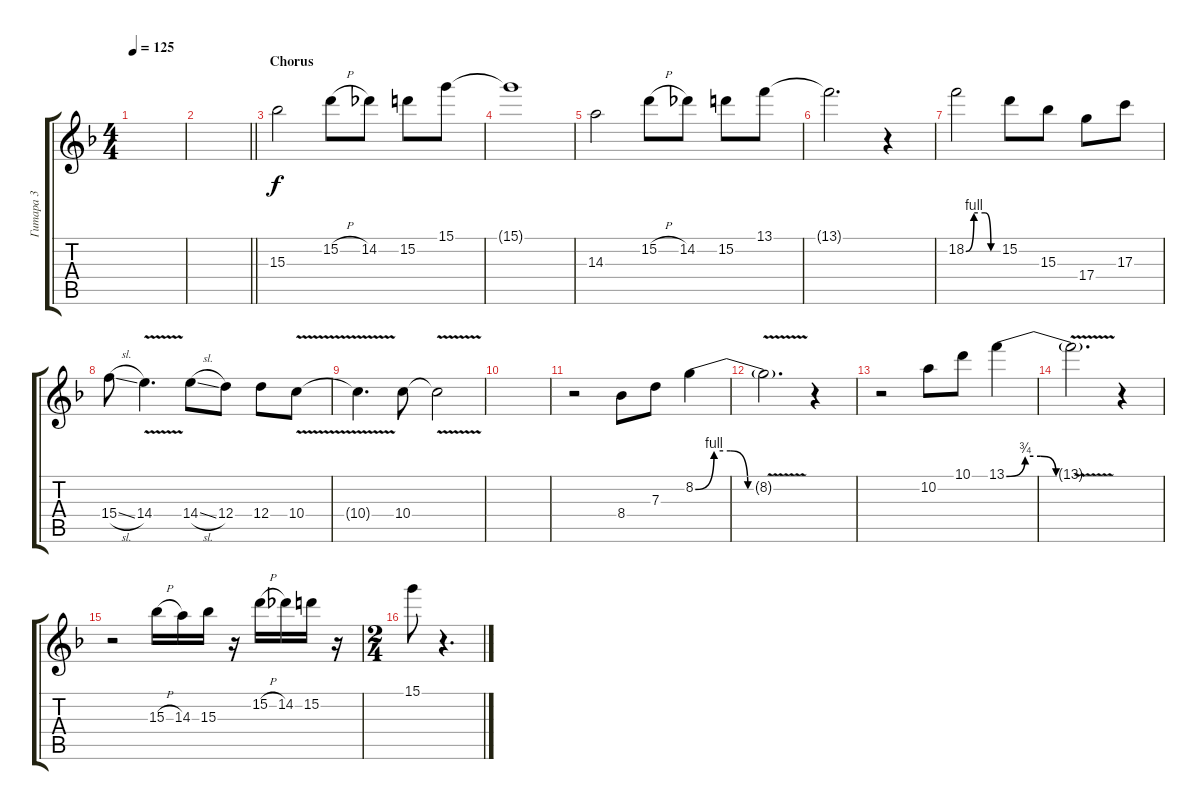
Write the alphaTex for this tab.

\track ("Гитара 3" "Гитара 3") {instrument distortionguitar}
\staff {score tabs}
\tuning (E4 B3 G3 D3 A2 E2) {hide}
\ts (4 4)
\tempo 125
\clef g2
\ks dminor
|
\barLineRight lightlight
|
\section ("" "Chorus")
15.3.2 15.2{h}.8 14.2.8 15.2.8 15.1.8 |
15.1{t}.1 |
14.3.2 15.2{h}.8 14.2.8 15.2.8 13.1.8 |
13.1{t}.2{d} r.4 |
18.2{be (custom 0 0 15 4 36 4 47 0 60 0)}.2 15.2.8 15.3.8 17.4.8 17.3.8 |
15.4{sl}.8 14.4{v}.4{d} 14.4{sl}.8 12.4.8 12.4.8 10.4{v}.8 |
10.4{t}.4{d} 10.4.8 10.4{v t}.2 |
|
r.2 8.4.8 7.3.8 8.2{be (custom 0 0 16 4 30 4 45 0 60 0)}.4 |
8.2{v t}.2{d} r.4 |
r.2 10.2.8 10.1.8 13.1{be (custom 0 0 17 3 31 3 45 0 60 0)}.4 |
13.1{v t}.2{d} r.4 |
r.2 15.3{h}.16 14.3.16 15.3.16 r.16 15.2{h}.16 14.2.16 15.2.16 r.16 |
\ts (2 4)
15.1.8 r.4{d}
